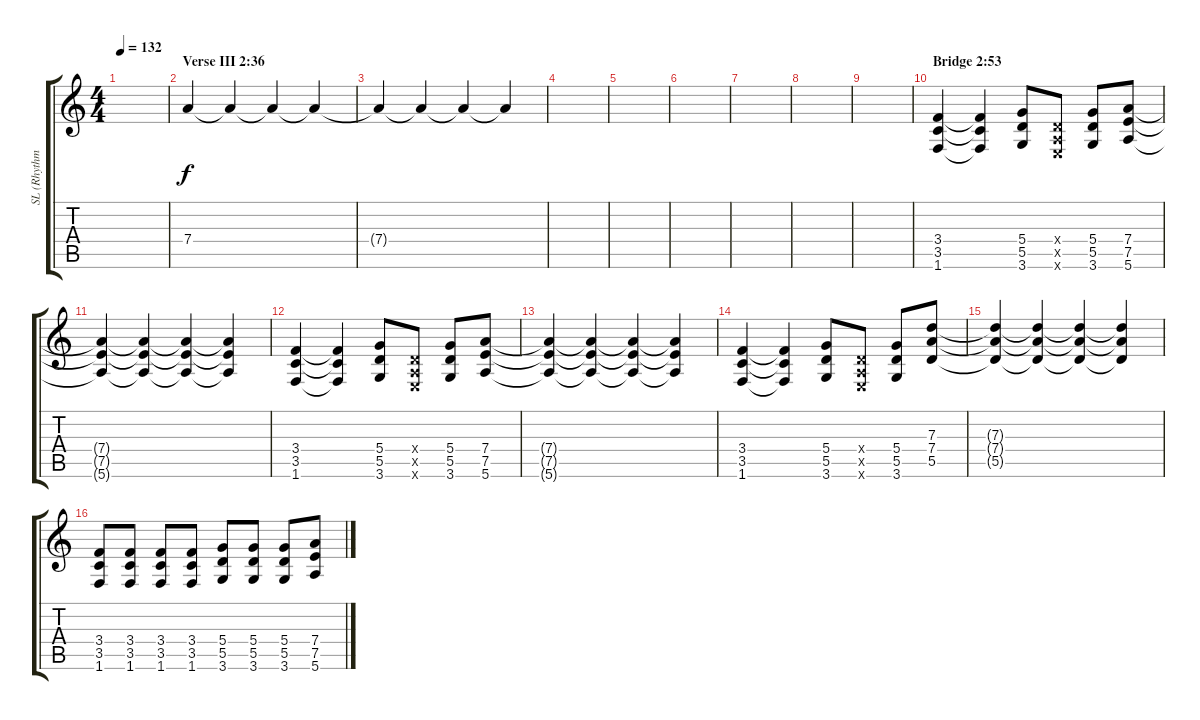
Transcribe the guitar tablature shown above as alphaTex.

\track ("SL (Rhythm)" "SL (Rhythm") {instrument overdrivenguitar}
\staff {score tabs}
\tuning (E4 B3 G3 D3 A2 E2) {hide}
\ts (4 4)
\tempo 132
\clef g2
\ks c
|
\section ("" "Verse III 2:36")
7.4.4 7.4{t}.4 7.4{t}.4 7.4{t}.4 |
7.4{t}.4 7.4{t}.4 7.4{t}.4 7.4{t}.4 |
|
|
|
|
|
|
\section ("" "Bridge 2:53")
(3.4 3.5 1.6).4 (3.4{t} 3.5{t} 1.6{t}).4 (5.4 5.5 3.6).8 (0.4{x} 0.5{x} 0.6{x}).8 (5.4 5.5 3.6).8 (7.4 7.5 5.6).8 |
(7.4{t} 7.5{t} 5.6{t}).4 (7.4{t} 7.5{t} 5.6{t}).4 (7.4{t} 7.5{t} 5.6{t}).4 (7.4{t} 7.5{t} 5.6{t}).4 |
(3.4 3.5 1.6).4 (3.4{t} 3.5{t} 1.6{t}).4 (5.4 5.5 3.6).8 (0.4{x} 0.5{x} 0.6{x}).8 (5.4 5.5 3.6).8 (7.4 7.5 5.6).8 |
(7.4{t} 7.5{t} 5.6{t}).4 (7.4{t} 7.5{t} 5.6{t}).4 (7.4{t} 7.5{t} 5.6{t}).4 (7.4{t} 7.5{t} 5.6{t}).4 |
(3.4 3.5 1.6).4 (3.4{t} 3.5{t} 1.6{t}).4 (5.4 5.5 3.6).8 (0.4{x} 0.5{x} 0.6{x}).8 (5.4 5.5 3.6).8 (7.3 7.4 5.5).8 |
(7.3{t} 7.4{t} 5.5{t}).4 (7.3{t} 7.4{t} 5.5{t}).4 (7.3{t} 7.4{t} 5.5{t}).4 (7.3{t} 7.4{t} 5.5{t}).4 |
(3.4 3.5 1.6).8 (3.4 3.5 1.6).8 (3.4 3.5 1.6).8 (3.4 3.5 1.6).8 (5.4 5.5 3.6).8 (5.4 5.5 3.6).8 (5.4 5.5 3.6).8 (7.4 7.5 5.6).8
